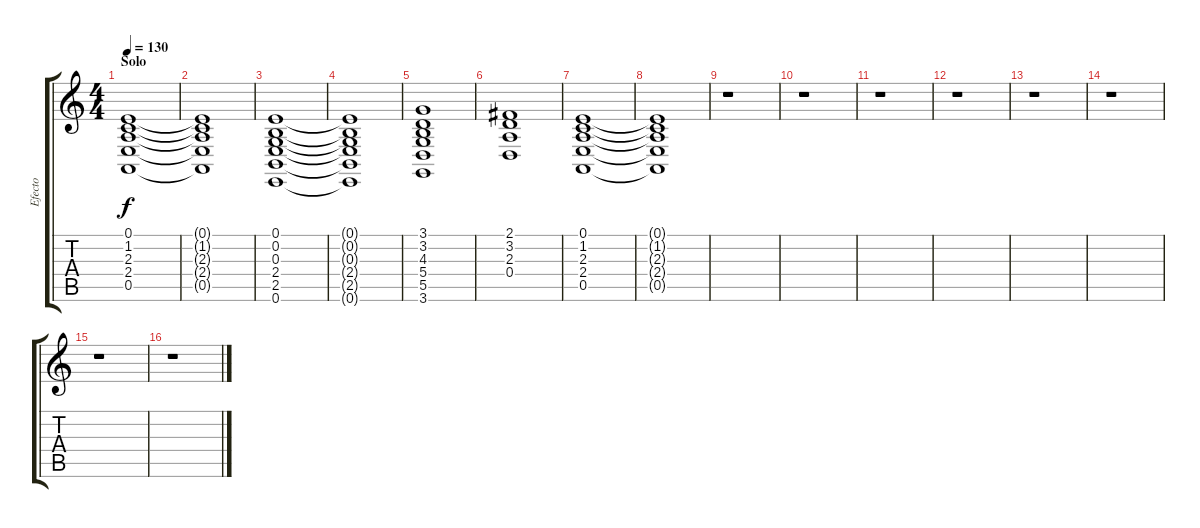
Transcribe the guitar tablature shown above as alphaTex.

\track ("Efecto" "Efecto") {instrument fx6goblins}
\staff {score tabs}
\tuning (E4 B3 G3 D3 A2 E2) {hide}
\ts (4 4)
\section ("" "Solo")
\tempo 130
\clef g2
\ks c
(0.1 1.2 2.3 2.4 0.5).1{dy f} |
(0.1{t} 1.2{t} 2.3{t} 2.4{t} 0.5{t}).1 |
(0.1 0.2 0.3 2.4 2.5 0.6).1 |
(0.1{t} 0.2{t} 0.3{t} 2.4{t} 2.5{t} 0.6{t}).1 |
(3.1 3.2 4.3 5.4 5.5 3.6).1 |
(2.1 3.2 2.3 0.4).1 |
(0.1 1.2 2.3 2.4 0.5).1 |
(0.1{t} 1.2{t} 2.3{t} 2.4{t} 0.5{t}).1 |
r.1 |
r.1 |
r.1 |
r.1 |
r.1 |
r.1 |
r.1 |
r.1
